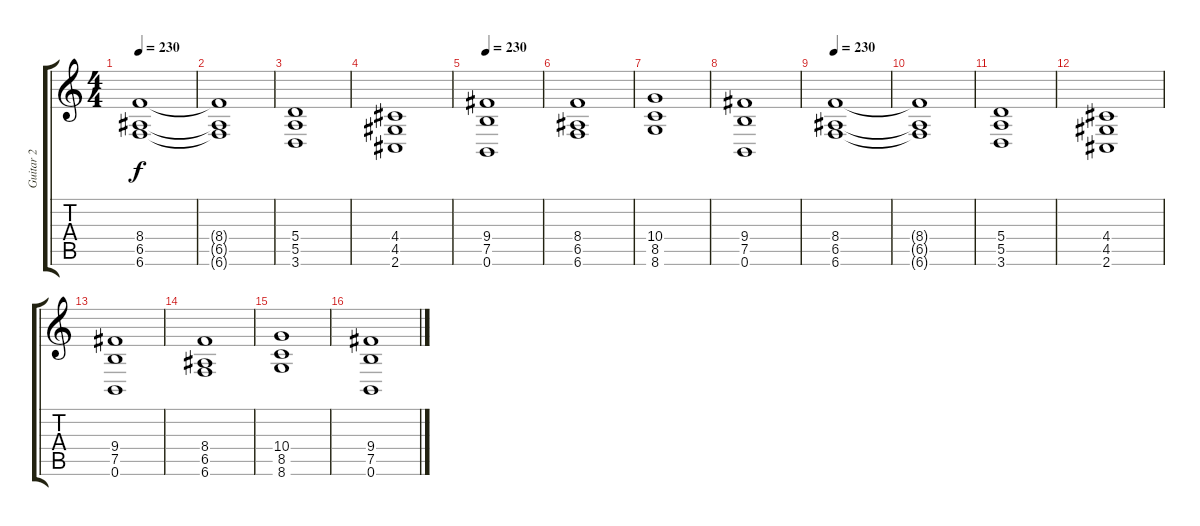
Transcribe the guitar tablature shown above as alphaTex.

\track ("Guitar 2" "Guitar 2") {instrument distortionguitar}
\staff {score tabs}
\tuning (B3 Ab3 D3 A2 E2 B1) {hide}
\ts (4 4)
\tempo 230
\clef g2
\ks c
(8.4 6.5 6.6).1{dy f} |
(8.4{t} 6.5{t} 6.6{t}).1 |
(5.4 5.5 3.6).1 |
(4.4 4.5 2.6).1 |
\tempo 230
(9.4 7.5 0.6).1{balance 8} |
(8.4 6.5 6.6).1 |
(10.4 8.5 8.6).1 |
(9.4 7.5 0.6).1 |
\tempo 230
(8.4 6.5 6.6).1 |
(8.4{t} 6.5{t} 6.6{t}).1 |
(5.4 5.5 3.6).1 |
(4.4 4.5 2.6).1 |
(9.4 7.5 0.6).1{balance 8} |
(8.4 6.5 6.6).1 |
(10.4 8.5 8.6).1 |
(9.4 7.5 0.6).1
